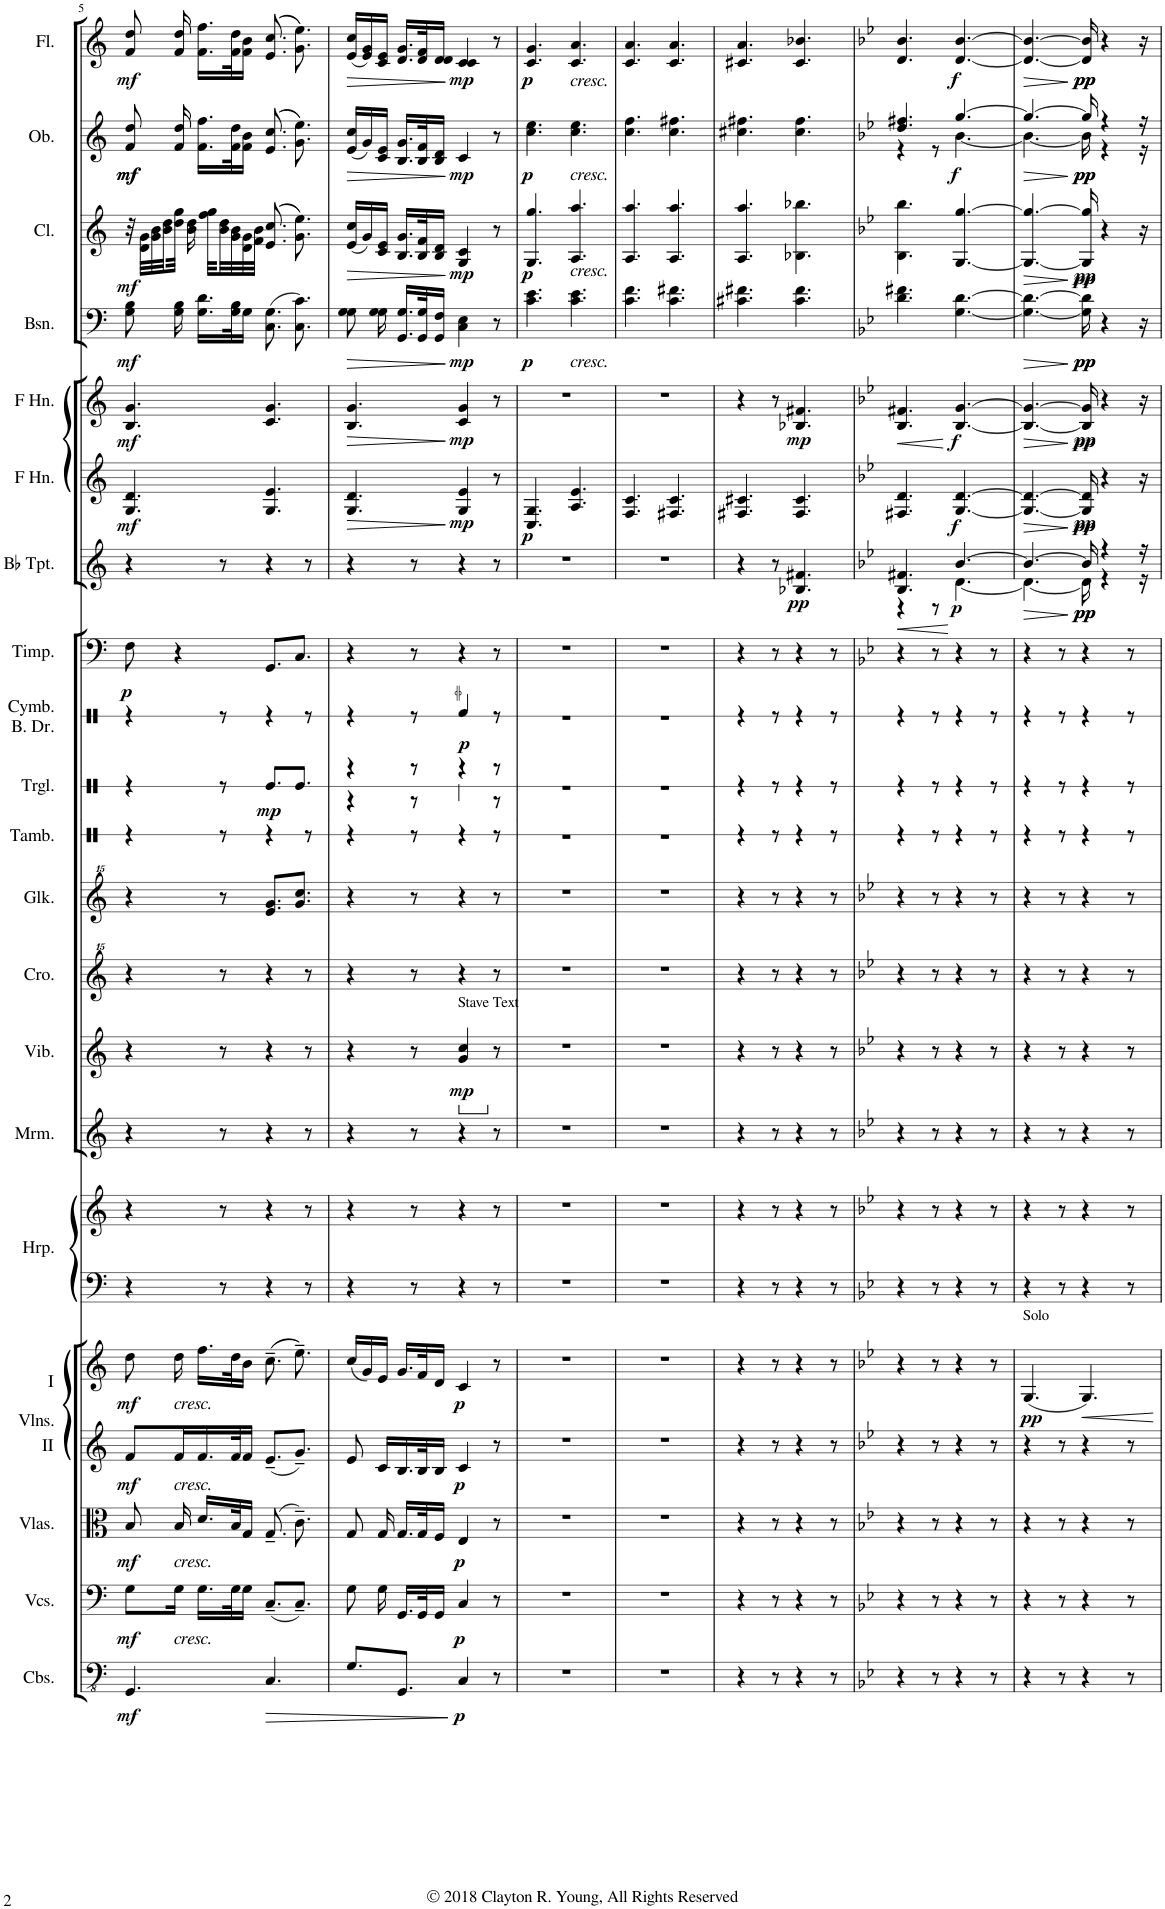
**kern	**dynam	**kern	**dynam	**kern	**dynam	**kern	**dynam	**kern	**dynam	**kern	**kern	**kern	**kern	**dynam	**kern	**kern	**kern	**kern	**dynam	**kern	**dynam	**kern	**dynam	**kern	**dynam	**kern	**dynam	**kern	**dynam	**kern	**dynam	**kern	**dynam	**kern	**dynam	**kern	**dynam
*part21	*part21	*part20	*part20	*part19	*part19	*part18	*part18	*part17	*part17	*part16	*part16	*part15	*part14	*part14	*part13	*part12	*part11	*part10	*part10	*part9	*part9	*part8	*part8	*part7	*part7	*part6	*part6	*part5	*part5	*part4	*part4	*part3	*part3	*part2	*part2	*part1	*part1
*staff22	*staff22	*staff21	*staff21	*staff20	*staff20	*staff19	*staff19	*staff18	*staff18	*staff17	*staff16	*staff15	*staff14	*staff14	*staff13	*staff12	*staff11	*staff10	*staff10	*staff9	*staff9	*staff8	*staff8	*staff7	*staff7	*staff6	*staff6	*staff5	*staff5	*staff4	*staff4	*staff3	*staff3	*staff2	*staff2	*staff1	*staff1
*I"Contrabasses	*	*I"Violoncellos	*	*I"Violas	*	*I"II	*	*I"I  Violins	*	*I"Harp	*	*I"Marimba	*I"Vibraphone	*	*I"Crotales	*I"Glockenspiel	*I"Tambourine	*I"Triangle	*	*I"Cymbals &amp; Bass Drum	*	*I"Timpani	*	*I"Bb Trumpet	*	*I"Horn in F	*	*I"Horn in F	*	*I"Bassoon	*	*I"Clarinet	*	*I"Oboe	*	*I"Flute	*
*I'Cbs.	*	*I'Vcs.	*	*I'Vlas.	*	*I'II	*	*I'I  Vlns.	*	*I'Hrp.	*	*I'Mrm.	*I'Vib.	*	*I'Cro.	*I'Glk.	*I'Tamb.	*I'Trgl.	*	*I'Cymb. B. Dr.	*	*I'Timp.	*	*I'Bb Tpt.	*	*	*	*	*	*I'Bsn.	*	*I'Cl.	*	*I'Ob.	*	*I'Fl.	*
!!LO:PB:g=z
*clefFv4	*	*clefF4	*	*clefC3	*	*clefG2	*	*clefG2	*	*clefF4	*clefG2	*clefG2	*clefG2	*	*clefG^^2	*clefG^^2	*clefX	*clefX	*	*clefX	*	*clefF4	*	*clefG2	*	*clefG2	*	*clefG2	*	*clefF4	*	*clefG2	*	*clefG2	*	*clefG2	*
*	*	*	*	*	*	*	*	*ITrd1c2	*	*ITrd5c9	*ITrd5c9	*	*	*	*	*	*	*	*	*	*	*	*	*ITrd7c12	*	*ITrd4c7	*	*	*	*	*	*	*	*	*	*	*
*k[]	*	*k[]	*	*k[]	*	*k[]	*	*k[]	*	*k[]	*k[]	*k[]	*k[]	*	*k[]	*k[]	*k[]	*k[]	*	*k[]	*	*k[]	*	*k[]	*	*k[]	*	*k[]	*	*k[]	*	*k[]	*	*k[]	*	*k[]	*
*M6/8	*	*M6/8	*	*M6/8	*	*M6/8	*	*M6/8	*	*M6/8	*M6/8	*M6/8	*M6/8	*	*M6/8	*M6/8	*M6/8	*M6/8	*	*M6/8	*	*M6/8	*	*M6/8	*	*M6/8	*	*M6/8	*	*M6/8	*	*M6/8	*	*M6/8	*	*M6/8	*
=5	=5	=5	=5	=5	=5	=5	=5	=5	=5	=5	=5	=5	=5	=5	=5	=5	=5	=5	=5	=5	=5	=5	=5	=5	=5	=5	=5	=5	=5	=5	=5	=5	=5	=5	=5	=5	=5
!	!LO:DY:b	!	!LO:DY:b	!	!LO:DY:b	!	!LO:DY:b	!	!LO:DY:b	!	!	!	!	!	!	!	!	!	!	!	!	!	!LO:DY:b	!	!	!	!LO:DY:b	!	!LO:DY:b	!	!LO:DY:b	!	!LO:DY:b	!	!LO:DY:b	!	!
!	!	!	!	!	!	!	!	!	!	!	!	!	!	!	!	!	!	!	!	!	!	!	!	!	!	!	!	!	!	!	!	!	!	!	!LO:DY:n=1:b	!	!LO:DY:b
4.GGG/	mf	8G\L	mf	8B/	mf	8f/L	mf	8dd\	mf	4r	4r	4r	4r	.	4r	4r	4r	4r	.	4r	.	8F\	p	4r	.	4.G/ 4.d/	mf	4.B/ 4.g/	mf	8G\ 8B\	mf	32r	mf	8f/ 8dd/	mf mf	8f/ 8dd/	mf
.	.	.	.	.	.	.	.	.	.	.	.	.	.	.	.	.	.	.	.	.	.	.	.	.	.	.	.	.	.	.	.	32d\ 32g\LLL	.	.	.	.	.
.	.	.	.	.	.	.	.	.	.	.	.	.	.	.	.	.	.	.	.	.	.	.	.	.	.	.	.	.	.	.	.	32g\ 32b\	.	.	.	.	.
.	.	.	.	.	.	.	.	.	.	.	.	.	.	.	.	.	.	.	.	.	.	.	.	.	.	.	.	.	.	.	.	32b\ 32dd\	.	.	.	.	.
!	!	!	!	!	!	!	!	!LO:TX:b:i:t=cresc.	!	!	!	!	!	!	!	!	!	!	!	!	!	!	!	!	!	!	!	!	!	!	!	!	!	!	!	!	!
!	!	!	!	!	!	!LO:TX:b:i:t=cresc.	!	!	!	!	!	!	!	!	!	!	!	!	!	!	!	!	!	!	!	!	!	!	!	!	!	!	!	!	!	!	!
!	!	!	!	!LO:TX:b:i:t=cresc.	!	!	!	!	!	!	!	!	!	!	!	!	!	!	!	!	!	!	!	!	!	!	!	!	!	!	!	!	!	!	!	!	!
!	!	!LO:TX:b:i:t=cresc.	!	!	!	!	!	!	!	!	!	!	!	!	!	!	!	!	!	!	!	!	!	!	!	!	!	!	!	!	!	!	!	!	!	!	!
.	.	16G\Jk	.	16B/	.	16f/L	.	16dd\	.	.	.	.	.	.	.	.	.	.	.	.	.	4r	.	.	.	.	.	.	.	16G\ 16B\	.	32dd\ 32gg\JJJ	.	16f/ 16dd/	.	16f/ 16dd/	.
.	.	.	.	.	.	.	.	.	.	.	.	.	.	.	.	.	.	.	.	.	.	.	.	.	.	.	.	.	.	.	.	16b\ 16dd\	.	.	.	.	.
.	.	16.G\LL	.	16.d/LL	.	16.f/	.	16.ff\LL	.	.	.	.	.	.	.	.	.	.	.	.	.	.	.	.	.	.	.	.	.	16.G\ 16.d\LL	.	.	.	16.f\ 16.ff\LL	.	16.f\ 16.ff\LL	.
.	.	.	.	.	.	.	.	.	.	.	.	.	.	.	.	.	.	.	.	.	.	.	.	.	.	.	.	.	.	.	.	32ff\ 32gg\LLL	.	.	.	.	.
.	.	.	.	.	.	.	.	.	.	8r	8r	8r	8r	.	8r	8r	8r	8r	.	8r	.	.	.	8r	.	.	.	.	.	.	.	32b\ 32dd\	.	.	.	.	.
.	.	32G\K	.	32B/K	.	32f/K	.	32dd\K	.	.	.	.	.	.	.	.	.	.	.	.	.	.	.	.	.	.	.	.	.	32G\ 32B\K	.	32g\ 32b\	.	32f\ 32dd\K	.	32f\ 32dd\K	.
.	.	16G\JJ	.	16G/JJ	.	16f/JJ	.	16b\JJ	.	.	.	.	.	.	.	.	.	.	.	.	.	.	.	.	.	.	.	.	.	16G\JJ	.	32d\ 32g\	.	16f\ 16b\JJ	.	16f\ 16b\JJ	.
.	.	.	.	.	.	.	.	.	.	.	.	.	.	.	.	.	.	.	.	.	.	.	.	.	.	.	.	.	.	.	.	32f\ 32b\JJJ	.	.	.	.	.
!	!LO:HP:b	!	!	!	!	!	!	!	!	!	!	!	!	!	!	!	!	!	!LO:DY:b	!	!	!	!	!	!	!	!	!	!	!	!	!	!	!	!	!	!
4.CC/	>	(8.C~/L	.	(8.G~/	.	(8.e~/L	.	((8.cc~\	.	4r	4r	4r	4r	.	4r	8.eee/ 8.ggg/L	4r	8.Re/L	mp	4r	.	8.GG/L	.	4r	.	4.G/ 4.e/	.	4.c/ 4.g/	.	(8.C\ 8.G\	.	((8.e/ 8.cc/	.	((8.e/ 8.cc/	.	((8.e/ 8.cc/	.
.	.	8.C~/J)	.	8.c~\)	.	8.g~/J)	.	8.ee~\))	.	.	.	.	.	.	.	8.ggg/ 8.cccc/J	.	8.Re/J	.	.	.	8.C/J	.	.	.	.	.	.	.	8.C\ 8.c\)	.	8.g\ 8.ee\))	.	8.g\ 8.ee\))	.	8.g\ 8.ee\))	.
.	.	.	.	.	.	.	.	.	.	8r	8r	8r	8r	.	8r	.	8r	.	.	8r	.	.	.	8r	.	.	.	.	.	.	.	.	.	.	.	.	.
=6	=6	=6	=6	=6	=6	=6	=6	=6	=6	=6	=6	=6	=6	=6	=6	=6	=6	=6	=6	=6	=6	=6	=6	=6	=6	=6	=6	=6	=6	=6	=6	=6	=6	=6	=6	=6	=6
*	*	*	*	*	*	*	*	*	*	*	*	*	*	*	*	*	*	*^	*	*	*	*	*	*	*	*	*	*	*	*	*	*	*	*	*	*	*
!	!	!	!	!	!	!	!	!	!	!	!	!	!	!	!	!	!	!	!	!	!	!	!	!	!	!	!	!LO:HP:b	!	!LO:HP:b	!	!LO:HP:b	!	!LO:HP:b	!	!LO:HP:b	!	!LO:HP:b
8.GG/L	.	8G\	.	8G/	.	8e/	.	(16cc/LL	.	4r	4r	4r	4r	.	4r	4r	4r	4r	4r	.	4r	.	4r	.	4r	.	4.G/ 4.d/	>	4.B/ 4.g/	>	8G\ 8G\	>	(16e/ 16cc/LL	>	(16e/ 16cc/LL	>	(16e/ 16cc/LL	>
.	.	.	.	.	.	.	.	16g/)	.	.	.	.	.	.	.	.	.	.	.	.	.	.	.	.	.	.	.	.	.	.	.	.	16g/)	.	16g/)	.	16e/ 16g/)	.
.	.	16G\	.	16G/	.	16c/LL	.	16e/JJ	.	.	.	.	.	.	.	.	.	.	.	.	.	.	.	.	.	.	.	.	.	.	16G\ 16G\	.	16c/ 16e/JJ	.	16c/ 16e/JJ	.	16c/ 16e/JJ	.
8.GGG/J	.	16.GG/LL	.	16.G/LL	.	16.B/	.	16.g/LL	.	.	.	.	.	.	.	.	.	.	.	.	.	.	.	.	.	.	.	.	.	.	16.GG/ 16.G/LL	.	16.B/ 16.g/LL	.	16.B/ 16.g/LL	.	16.d/ 16.g/LL	.
.	.	.	.	.	.	.	.	.	.	8r	8r	8r	8r	.	8r	8r	8r	8r	8r	.	8r	.	8r	.	8r	.	.	.	.	.	.	.	.	.	.	.	.	.
.	.	32GG/K	.	32G/K	.	32B/K	.	32f/K	.	.	.	.	.	.	.	.	.	.	.	.	.	.	.	.	.	.	.	.	.	.	32GG/ 32G/K	.	32B/ 32f/K	.	32B/ 32f/K	.	32d/ 32f/K	.
.	.	16GG/JJ	.	16F/JJ	.	16B/JJ	.	16d/JJ	.	.	.	.	.	.	.	.	.	.	.	.	.	.	.	.	.	.	.	.	.	.	16GG/ 16F/JJ	.	16B/ 16d/JJ	.	16B/ 16d/JJ	.	16d/ 16d/JJ	.
*	*	*	*	*	*	*	*	*	*	*	*	*	*ped	*	*	*	*	*	*	*	*	*	*	*	*	*	*	*	*	*	*	*	*	*	*	*	*	*
!	!	!	!	!	!	!	!	!	!	!	!	!	!LO:TX:a:t=Stave Text	!	!	!	!	!	!	!	!	!	!	!	!	!	!	!	!	!	!	!	!	!	!	!	!	!
!	!LO:DY:n=1:b	!	!LO:DY:b	!	!LO:DY:b	!	!LO:DY:b	!	!LO:DY:b	!	!	!	!	!LO:DY:b	!	!	!	!	!	!	!	!LO:DY:b	!	!	!	!	!	!LO:DY:n=1:b	!	!LO:DY:n=1:b	!	!LO:DY:n=1:b	!	!LO:DY:n=1:b	!	!LO:DY:n=1:b	!	!LO:DY:n=1:b
4CC/	] p	4C/	p	4E/	p	4c/	p	4c/	p	4r	4r	4r	4g/ 4cc/	mp	4r	4r	4r	4r	4Rf\	.	4Rf/	p	4r	.	4r	.	4G/ 4e/	] mp	4c/ 4g/	] mp	4C\ 4E\	] mp	4G/ 4c/	] mp	4c/	] mp	4c/ 4c/	] mp
*	*	*	*	*	*	*	*	*	*	*	*	*	*Xped	*	*	*	*	*	*	*	*	*	*	*	*	*	*	*	*	*	*	*	*	*	*	*	*	*
8r	.	8r	.	8r	.	8r	.	8r	.	8r	8r	8r	8r	.	8r	8r	8r	8r	8r	.	8r	.	8r	.	8r	.	8r	.	8r	.	8r	.	8r	.	8r	.	8r	.
=7	=7	=7	=7	=7	=7	=7	=7	=7	=7	=7	=7	=7	=7	=7	=7	=7	=7	=7	=7	=7	=7	=7	=7	=7	=7	=7	=7	=7	=7	=7	=7	=7	=7	=7	=7	=7	=7	=7
!	!	!	!	!	!	!	!	!	!	!	!	!	!	!	!	!	!	!	!	!	!	!	!	!	!	!	!	!LO:DY:b	!	!	!	!LO:DY:b	!	!LO:DY:b	!	!LO:DY:b	!	!LO:DY:b
*	*	*	*	*	*	*	*	*	*	*	*	*	*	*	*	*	*	*v	*v	*	*	*	*	*	*	*	*	*	*	*	*	*	*	*	*	*	*	*
2.r	.	2.r	.	2.r	.	2.r	.	2.r	.	2.r	2.r	2.r	2.r	.	2.r	2.r	2.r	2.r	.	2.r	.	2.r	.	2.r	.	4.C/ 4.G/	p	2.r	.	4.c\ 4.e\	p	4.G/ 4.gg/	p	4.cc\ 4.ee\	p	4.c/ 4.g/	p
!	!	!	!	!	!	!	!	!	!	!	!	!	!	!	!	!	!	!	!	!	!	!	!	!	!	!	!	!	!	!	!	!	!	!	!	!LO:TX:b:i:t=cresc.	!
!	!	!	!	!	!	!	!	!	!	!	!	!	!	!	!	!	!	!	!	!	!	!	!	!	!	!	!	!	!	!	!	!	!	!LO:TX:b:i:t=cresc.	!	!	!
!	!	!	!	!	!	!	!	!	!	!	!	!	!	!	!	!	!	!	!	!	!	!	!	!	!	!	!	!	!	!	!	!LO:TX:b:i:t=cresc.	!	!	!	!	!
!	!	!	!	!	!	!	!	!	!	!	!	!	!	!	!	!	!	!	!	!	!	!	!	!	!	!	!	!	!	!LO:TX:b:i:t=cresc.	!	!	!	!	!	!	!
.	.	.	.	.	.	.	.	.	.	.	.	.	.	.	.	.	.	.	.	.	.	.	.	.	.	4.A/ 4.e/	.	.	.	4.c\ 4.e\	.	4.A/ 4.aa/	.	4.cc\ 4.ee\	.	4.c/ 4.a/	.
=8	=8	=8	=8	=8	=8	=8	=8	=8	=8	=8	=8	=8	=8	=8	=8	=8	=8	=8	=8	=8	=8	=8	=8	=8	=8	=8	=8	=8	=8	=8	=8	=8	=8	=8	=8	=8	=8
2.r	.	2.r	.	2.r	.	2.r	.	2.r	.	2.r	2.r	2.r	2.r	.	2.r	2.r	2.r	2.r	.	2.r	.	2.r	.	2.r	.	4.F/ 4.c/	.	2.r	.	4.c\ 4.f\	.	4.A/ 4.aa/	.	4.cc\ 4.ff\	.	4.c/ 4.a/	.
.	.	.	.	.	.	.	.	.	.	.	.	.	.	.	.	.	.	.	.	.	.	.	.	.	.	4.F#X/ 4.c/	.	.	.	4.c\ 4.f#X\	.	4.A/ 4.aa/	.	4.cc\ 4.ff#X\	.	4.c/ 4.a/	.
=9	=9	=9	=9	=9	=9	=9	=9	=9	=9	=9	=9	=9	=9	=9	=9	=9	=9	=9	=9	=9	=9	=9	=9	=9	=9	=9	=9	=9	=9	=9	=9	=9	=9	=9	=9	=9	=9
4r	.	4r	.	4r	.	4r	.	4r	.	4r	4r	4r	4r	.	4r	4r	4r	4r	.	4r	.	4r	.	4r	.	4.F#X/ 4.c#X/	.	4r	.	4.c#X\ 4.f#X\	.	4.A/ 4.aa/	.	4.cc#X\ 4.ff#X\	.	4.c#X/ 4.a/	.
8r	.	8r	.	8r	.	8r	.	8r	.	8r	8r	8r	8r	.	8r	8r	8r	8r	.	8r	.	8r	.	8r	.	.	.	8r	.	.	.	.	.	.	.	.	.
!	!	!	!	!	!	!	!	!	!	!	!	!	!	!	!	!	!	!	!	!	!	!	!	!	!LO:DY:b	!	!	!	!LO:DY:b	!	!	!	!	!	!	!	!
4r	.	4r	.	4r	.	4r	.	4r	.	4r	4r	4r	4r	.	4r	4r	4r	4r	.	4r	.	4r	.	4.B-X/ 4.f#X/	pp	4.F#/ 4.c#/	.	4.B-X/ 4.f#X/	mp	4.c#\ 4.f#\	.	4.B-X\ 4.bb-X\	.	4.cc#\ 4.ff#\	.	4.c#/ 4.b-X/	.
8r	.	8r	.	8r	.	8r	.	8r	.	8r	8r	8r	8r	.	8r	8r	8r	8r	.	8r	.	8r	.	.	.	.	.	.	.	.	.	.	.	.	.	.	.
=10	=10	=10	=10	=10	=10	=10	=10	=10	=10	=10	=10	=10	=10	=10	=10	=10	=10	=10	=10	=10	=10	=10	=10	=10	=10	=10	=10	=10	=10	=10	=10	=10	=10	=10	=10	=10	=10
*k[b-e-]	*	*k[b-e-]	*	*k[b-e-]	*	*k[b-e-]	*	*k[b-e-]	*	*k[b-e-]	*k[b-e-]	*k[b-e-]	*k[b-e-]	*	*k[b-e-]	*k[b-e-]	*	*	*	*	*	*k[b-e-]	*	*k[b-e-]	*	*k[b-e-]	*	*k[b-e-]	*	*k[b-e-]	*	*k[b-e-]	*	*k[b-e-]	*	*k[b-e-]	*
!	!	!	!	!	!	!	!	!	!	!	!	!	!	!	!	!	!	!	!	!	!	!	!	!	!LO:HP:b	!	!	!	!LO:HP:b	!	!	!	!	!	!	!	!
*	*	*	*	*	*	*	*	*	*	*	*	*	*	*	*	*	*	*	*	*	*	*	*	*^	*	*	*	*	*	*	*	*	*	*^	*	*	*
4r	.	4r	.	4r	.	4r	.	4r	.	4r	4r	4r	4r	.	4r	4r	4r	4r	.	4r	.	4r	.	4.B-/ 4.f#X/	4r	<	4.F#X/ 4.d/	.	4.B-/ 4.f#X/	<	4.d\ 4.f#X\	.	4.B-\ 4.bb-\	.	4.dd/ 4.ff#X/	4r	.	4.d/ 4.b-/	.
8r	.	8r	.	8r	.	8r	.	8r	.	8r	8r	8r	8r	.	8r	8r	8r	8r	.	8r	.	8r	.	.	8r	.	.	.	.	.	.	.	.	.	.	8r	.	.	.
!	!	!	!	!	!	!	!	!	!	!	!	!	!	!	!	!	!	!	!	!	!	!	!	!	!	!LO:DY:n=1:b	!	!LO:DY:b	!	!LO:DY:n=1:b	!	!	!	!	!	!	!LO:DY:b	!	!LO:DY:b
4r	.	4r	.	4r	.	4r	.	4r	.	4r	4r	4r	4r	.	4r	4r	4r	4r	.	4r	.	4r	.	[4.b-/	[4.d\	[ p	[4.G/ [4.d/	f	[4.B-/ [4.g/	[ f	[4.G\ [4.d\	.	[4.G/ [4.gg/	.	[4.gg/	[4.b-\	f	[4.d/ [4.b-/	f
8r	.	8r	.	8r	.	8r	.	8r	.	8r	8r	8r	8r	.	8r	8r	8r	8r	.	8r	.	8r	.	.	.	.	.	.	.	.	.	.	.	.	.	.	.	.	.
=11	=11	=11	=11	=11	=11	=11	=11	=11	=11	=11	=11	=11	=11	=11	=11	=11	=11	=11	=11	=11	=11	=11	=11	=11	=11	=11	=11	=11	=11	=11	=11	=11	=11	=11	=11	=11	=11	=11	=11
!	!	!	!	!	!	!	!	!LO:TX:a:t=Solo	!	!	!	!	!	!	!	!	!	!	!	!	!	!	!	!	!	!	!	!	!	!	!	!	!	!	!	!	!	!	!
!	!	!	!	!	!	!	!	!	!LO:DY:b	!	!	!	!	!	!	!	!	!	!	!	!	!	!	!	!	!LO:HP:b	!	!LO:HP:b	!	!LO:HP:b	!	!LO:HP:b	!	!LO:HP:b	!	!	!LO:HP:b	!	!LO:HP:b
4r	.	4r	.	4r	.	4r	.	(4.G/	pp	4r	4r	4r	4r	.	4r	4r	4r	4r	.	4r	.	4r	.	4.b-/_	4.d\_	>	4.G/_ 4.d/_	>	4.B-/_ 4.g/_	>	4.G\_ 4.d\_	>	4.G/_ 4.gg/_	>	4.gg/_	4.b-\_	>	4.d/_ 4.b-/_	>
8r	.	8r	.	8r	.	8r	.	.	.	8r	8r	8r	8r	.	8r	8r	8r	8r	.	8r	.	8r	.	.	.	.	.	.	.	.	.	.	.	.	.	.	.	.	.
!	!	!	!	!	!	!	!	!	!LO:HP:b	!	!	!	!	!	!	!	!	!	!	!	!	!	!	!	!	!LO:DY:n=1:b	!	!	!	!	!	!	!	!	!	!	!	!	!
!	!	!	!	!	!	!	!	!	!	!	!	!	!	!	!	!	!	!	!	!	!	!	!	!	!	!LO:DY:n=2:b	!	!LO:DY:n=1:b	!	!	!	!	!	!	!	!	!	!	!
!	!	!	!	!	!	!	!	!	!	!	!	!	!	!	!	!	!	!	!	!	!	!	!	!	!	!	!	!LO:DY:n=2:b	!	!LO:DY:n=1:b	!	!	!	!	!	!	!	!	!
!	!	!	!	!	!	!	!	!	!	!	!	!	!	!	!	!	!	!	!	!	!	!	!	!	!	!	!	!	!	!LO:DY:n=2:b	!	!LO:DY:n=1:b	!	!	!	!	!	!	!
!	!	!	!	!	!	!	!	!	!	!	!	!	!	!	!	!	!	!	!	!	!	!	!	!	!	!	!	!	!	!	!	!LO:DY:n=2:b	!	!LO:DY:n=1:b	!	!	!	!	!
!	!	!	!	!	!	!	!	!	!	!	!	!	!	!	!	!	!	!	!	!	!	!	!	!	!	!	!	!	!	!	!	!	!	!LO:DY:n=2:b	!	!	!LO:DY:n=1:b	!	!
!	!	!	!	!	!	!	!	!	!	!	!	!	!	!	!	!	!	!	!	!	!	!	!	!	!	!	!	!	!	!	!	!	!	!	!	!	!LO:DY:n=2:b	!	!LO:DY:n=1:b
!	!	!	!	!	!	!	!	!	!	!	!	!	!	!	!	!	!	!	!	!	!	!	!	!	!	!	!	!	!	!	!	!	!	!	!	!	!	!	!LO:DY:n=2:b
4r	.	4r	.	4r	.	4r	.	4.G/)	<	4r	4r	4r	4r	.	4r	4r	4r	4r	.	4r	.	4r	.	16b-/]	16d\]	] pp pp	16G/] 16d/]	] pp pp	16B-/] 16g/]	] pp pp	16G\] 16d\]	] pp pp	16G/] 16gg/]	] pp pp	16gg/]	16b-\]	] pp pp	16d/] 16b-/]	] pp pp
.	.	.	.	.	.	.	.	.	.	.	.	.	.	.	.	.	.	.	.	.	.	.	.	4r	4r	.	4r	.	4r	.	4r	.	4r	.	4r	4r	.	4r	.
8r	.	8r	.	8r	.	8r	.	.	.	8r	8r	8r	8r	.	8r	8r	8r	8r	.	8r	.	8r	.	.	.	.	.	.	.	.	.	.	.	.	.	.	.	.	.
.	.	.	.	.	.	.	.	.	.	.	.	.	.	.	.	.	.	.	.	.	.	.	.	16r	16r	.	16r	.	16r	.	16r	.	16r	.	16r	16r	.	16r	.
*	*	*	*	*	*	*	*	*	*	*	*	*	*	*	*	*	*	*	*	*	*	*	*	*v	*v	*	*	*	*	*	*	*	*	*	*v	*v	*	*	*
.	.	.	.	.	.	.	.	.	[	.	.	.	.	.	.	.	.	.	.	.	.	.	.	.	.	.	.	.	.	.	.	.	.	.	.	.	.
=	=	=	=	=	=	=	=	=	=	=	=	=	=	=	=	=	=	=	=	=	=	=	=	=	=	=	=	=	=	=	=	=	=	=	=	=	=
*-	*-	*-	*-	*-	*-	*-	*-	*-	*-	*-	*-	*-	*-	*-	*-	*-	*-	*-	*-	*-	*-	*-	*-	*-	*-	*-	*-	*-	*-	*-	*-	*-	*-	*-	*-	*-	*-
